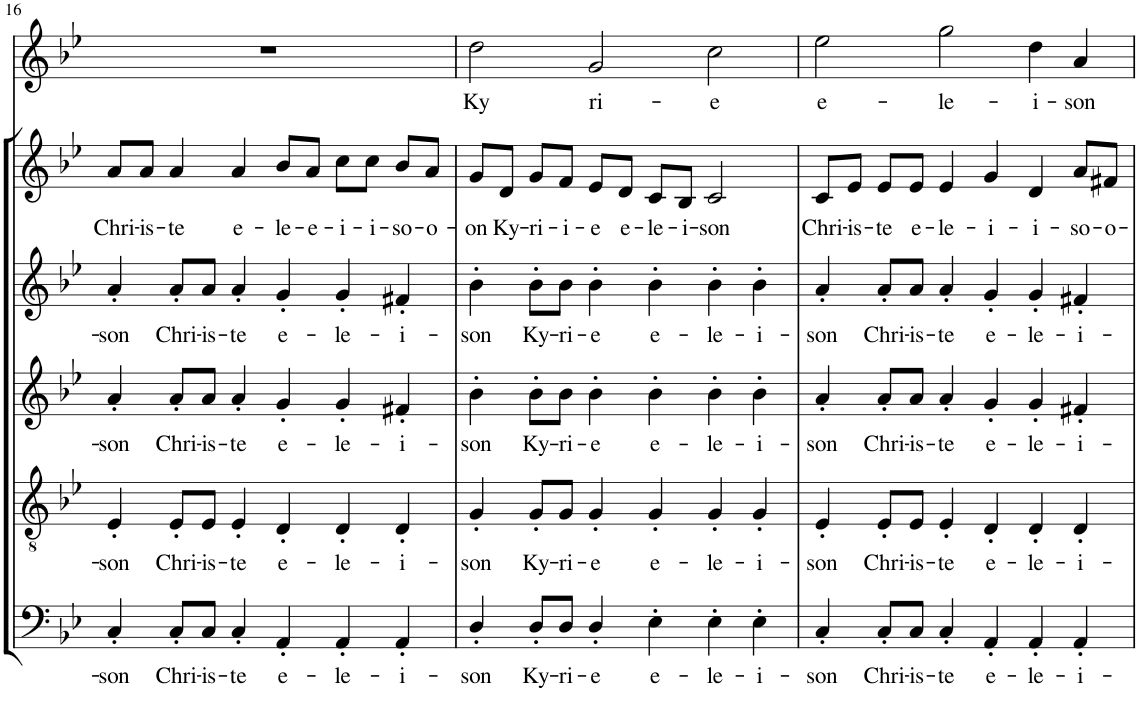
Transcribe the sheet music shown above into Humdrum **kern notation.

**kern	**text	**kern	**text	**kern	**text	**kern	**text	**kern	**text	**kern	**text
*part6	*part6	*part5	*part5	*part4	*part4	*part3	*part3	*part2	*part2	*part1	*part1
*staff6	*staff6	*staff5	*staff5	*staff4	*staff4	*staff3	*staff3	*staff2	*staff2	*staff1	*staff1
*I"Bassi	*	*I"Tenori	*	*I"Contralti I	*	*I"Contralti II	*	*I"Soprani	*	*I"Solo	*
!!LO:PB:g=z
*clefF4	*	*clefGv2	*	*clefG2	*	*clefG2	*	*clefG2	*	*clefG2	*
*	*	*	*	*	*	*	*	*Trd1c2	*	*Trd1c2	*
*k[b-e-]	*	*k[b-e-]	*	*k[b-e-]	*	*k[b-e-]	*	*k[b-e-]	*	*k[b-e-]	*
*B-:	*	*B-:	*	*B-:	*	*B-:	*	*B-:	*	*B-:	*
*M6/4	*	*M6/4	*	*M6/4	*	*M6/4	*	*M6/4	*	*M6/4	*
=16	=16	=16	=16	=16	=16	=16	=16	=16	=16	=16	=16
!	!LO:LY:b	!	!LO:LY:b	!	!LO:LY:b	!	!LO:LY:b	!	!LO:LY:b	!	!
4C'/	-son	4E-'/	-son	4a'/	-son	4a'/	-son	8a/L	Chri-	1.r	.
!	!	!	!	!	!	!	!	!	!LO:LY:b	!	!
.	.	.	.	.	.	.	.	8a/J	-is-	.	.
!	!LO:LY:b	!	!LO:LY:b	!	!LO:LY:b	!	!LO:LY:b	!	!LO:LY:b	!	!
8C'/L	Chri-	8E-'/L	Chri-	8a'/L	Chri-	8a'/L	Chri-	4a/	-te	.	.
!	!LO:LY:b	!	!LO:LY:b	!	!LO:LY:b	!	!LO:LY:b	!	!	!	!
8C/J	-is-	8E-/J	-is-	8a/J	-is-	8a/J	-is-	.	.	.	.
!	!LO:LY:b	!	!LO:LY:b	!	!LO:LY:b	!	!LO:LY:b	!	!LO:LY:b	!	!
4C'/	-te	4E-'/	-te	4a'/	-te	4a'/	-te	4a/	e-	.	.
!	!LO:LY:b	!	!LO:LY:b	!	!LO:LY:b	!	!LO:LY:b	!	!LO:LY:b	!	!
4AA'/	e-	4D'/	e-	4g'/	e-	4g'/	e-	8b-/L	-le-	.	.
!	!	!	!	!	!	!	!	!	!LO:LY:b	!	!
.	.	.	.	.	.	.	.	8a/J	-e-	.	.
!	!LO:LY:b	!	!LO:LY:b	!	!LO:LY:b	!	!LO:LY:b	!	!LO:LY:b	!	!
4AA'/	-le-	4D'/	-le-	4g'/	-le-	4g'/	-le-	8cc\L	-i-	.	.
!	!	!	!	!	!	!	!	!	!LO:LY:b	!	!
.	.	.	.	.	.	.	.	8cc\J	-i-	.	.
!	!LO:LY:b	!	!LO:LY:b	!	!LO:LY:b	!	!LO:LY:b	!	!LO:LY:b	!	!
4AA'/	-i-	4D'/	-i-	4f#X'/	-i-	4f#X'/	-i-	8b-/L	-so-	.	.
!	!	!	!	!	!	!	!	!	!LO:LY:b	!	!
.	.	.	.	.	.	.	.	8a/J	-o-	.	.
=17	=17	=17	=17	=17	=17	=17	=17	=17	=17	=17	=17
!	!LO:LY:b	!	!LO:LY:b	!	!LO:LY:b	!	!LO:LY:b	!	!LO:LY:b	!	!LO:LY:b
4D'/	-son	4G'/	-son	4b-'\	-son	4b-'\	-son	8g/L	-on	2dd\	Ky
!	!	!	!	!	!	!	!	!	!LO:LY:b	!	!
.	.	.	.	.	.	.	.	8d/J	Ky-	.	.
!	!LO:LY:b	!	!LO:LY:b	!	!LO:LY:b	!	!LO:LY:b	!	!LO:LY:b	!	!
8D'/L	Ky-	8G'/L	Ky-	8b-'\L	Ky-	8b-'\L	Ky-	8g/L	-ri-	.	.
!	!LO:LY:b	!	!LO:LY:b	!	!LO:LY:b	!	!LO:LY:b	!	!LO:LY:b	!	!
8D/J	-ri-	8G/J	-ri-	8b-\J	-ri-	8b-\J	-ri-	8f/J	-i-	.	.
!	!LO:LY:b	!	!LO:LY:b	!	!LO:LY:b	!	!LO:LY:b	!	!LO:LY:b	!	!LO:LY:b
4D'/	-e	4G'/	-e	4b-'\	-e	4b-'\	-e	8e-/L	-e	2g/	ri-
!	!	!	!	!	!	!	!	!	!LO:LY:b	!	!
.	.	.	.	.	.	.	.	8d/J	e-	.	.
!	!LO:LY:b	!	!LO:LY:b	!	!LO:LY:b	!	!LO:LY:b	!	!LO:LY:b	!	!
4E-'\	e-	4G'/	e-	4b-'\	e-	4b-'\	e-	8c/L	-le-	.	.
!	!	!	!	!	!	!	!	!	!LO:LY:b	!	!
.	.	.	.	.	.	.	.	8B-/J	-i-	.	.
!	!LO:LY:b	!	!LO:LY:b	!	!LO:LY:b	!	!LO:LY:b	!	!LO:LY:b	!	!LO:LY:b
4E-'\	-le-	4G'/	-le-	4b-'\	-le-	4b-'\	-le-	2c/	-son	2cc\	-e
!	!LO:LY:b	!	!LO:LY:b	!	!LO:LY:b	!	!LO:LY:b	!	!	!	!
4E-'\	-i-	4G'/	-i-	4b-'\	-i-	4b-'\	-i-	.	.	.	.
=18	=18	=18	=18	=18	=18	=18	=18	=18	=18	=18	=18
!	!LO:LY:b	!	!LO:LY:b	!	!LO:LY:b	!	!LO:LY:b	!	!LO:LY:b	!	!LO:LY:b
4C'/	-son	4E-'/	-son	4a'/	-son	4a'/	-son	8c/L	Chri-	2ee-\	e-
!	!	!	!	!	!	!	!	!	!LO:LY:b	!	!
.	.	.	.	.	.	.	.	8e-/J	-is-	.	.
!	!LO:LY:b	!	!LO:LY:b	!	!LO:LY:b	!	!LO:LY:b	!	!LO:LY:b	!	!
8C'/L	Chri-	8E-'/L	Chri-	8a'/L	Chri-	8a'/L	Chri-	8e-/L	-te	.	.
!	!LO:LY:b	!	!LO:LY:b	!	!LO:LY:b	!	!LO:LY:b	!	!LO:LY:b	!	!
8C/J	-is-	8E-/J	-is-	8a/J	-is-	8a/J	-is-	8e-/J	e-	.	.
!	!LO:LY:b	!	!LO:LY:b	!	!LO:LY:b	!	!LO:LY:b	!	!LO:LY:b	!	!LO:LY:b
4C'/	-te	4E-'/	-te	4a'/	-te	4a'/	-te	4e-/	-le-	2gg\	-le-
!	!LO:LY:b	!	!LO:LY:b	!	!LO:LY:b	!	!LO:LY:b	!	!LO:LY:b	!	!
4AA'/	e-	4D'/	e-	4g'/	e-	4g'/	e-	4g/	-i-	.	.
!	!LO:LY:b	!	!LO:LY:b	!	!LO:LY:b	!	!LO:LY:b	!	!LO:LY:b	!	!LO:LY:b
4AA'/	-le-	4D'/	-le-	4g'/	-le-	4g'/	-le-	4d/	-i-	4dd\	-i-
!	!LO:LY:b	!	!LO:LY:b	!	!LO:LY:b	!	!LO:LY:b	!	!LO:LY:b	!	!LO:LY:b
4AA'/	-i-	4D'/	-i-	4f#X'/	-i-	4f#X'/	-i-	8a/L	-so-	4a/	-son
!	!	!	!	!	!	!	!	!	!LO:LY:b	!	!
.	.	.	.	.	.	.	.	8f#X/J	-o-	.	.
=	=	=	=	=	=	=	=	=	=	=	=
*-	*-	*-	*-	*-	*-	*-	*-	*-	*-	*-	*-
